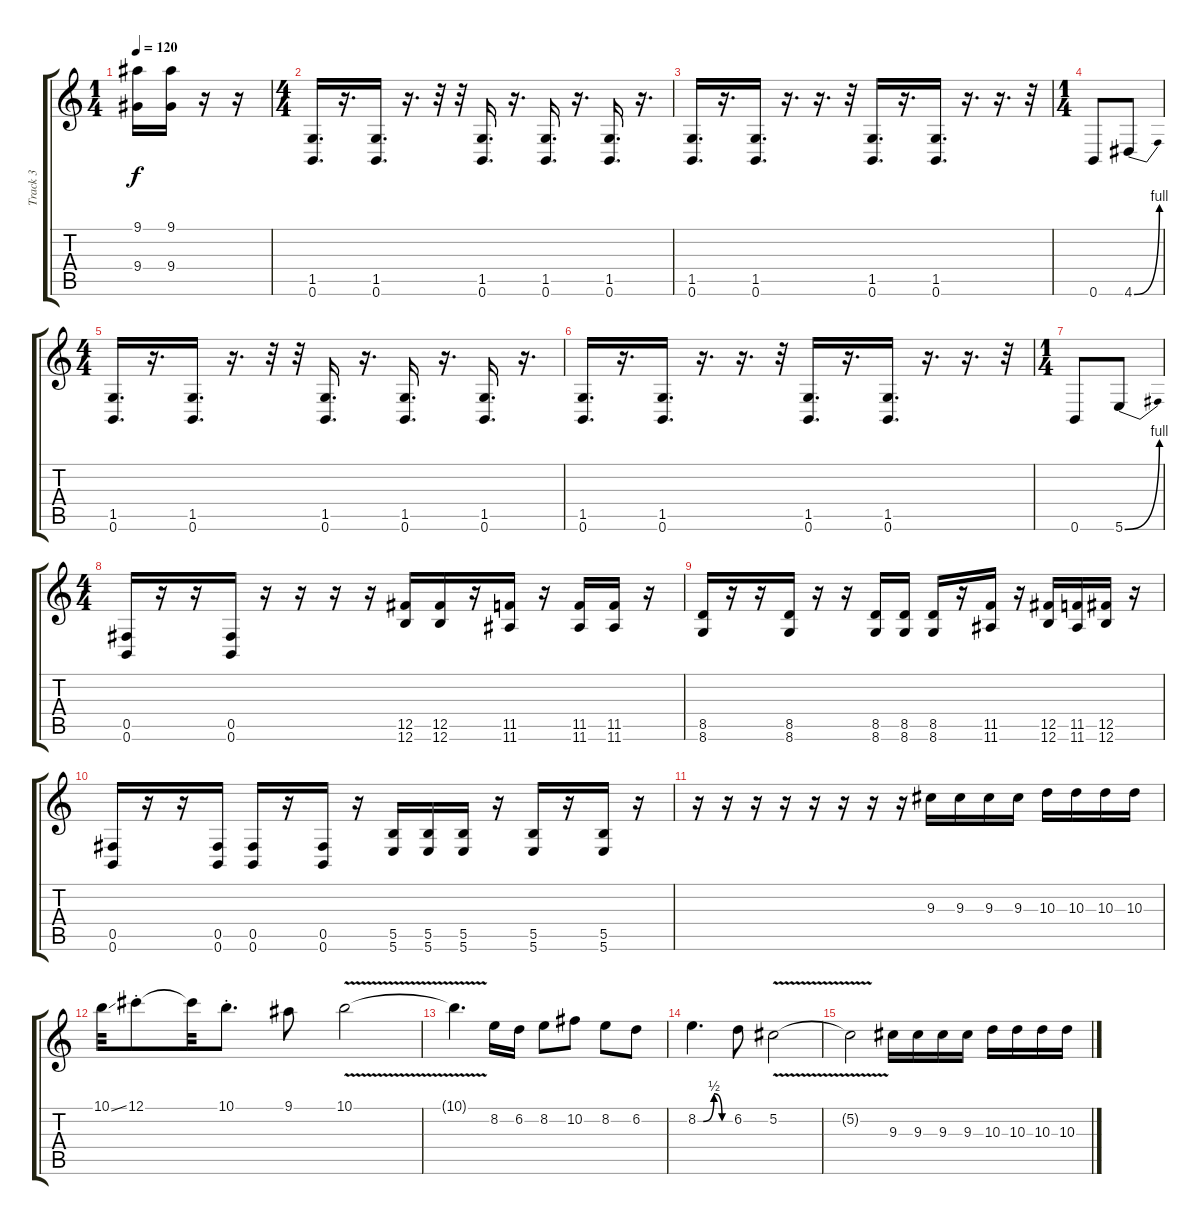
\track ("Track 3" "Track 3") {instrument distortionguitar}
\staff {score tabs}
\tuning (Db4 Ab3 E3 B2 Gb2 B1) {hide}
\ts (1 4)
\tempo 120
\clef g2
\ks c
(9.1 9.4).16{dy f} (9.1 9.4).16 r.16 r.16 |
\ts (4 4)
(1.5 0.6).16{d} r.16{d} (1.5 0.6).16{d} r.16{d} r.32 r.32 (1.5 0.6).16{d} r.16{d} (1.5 0.6).16{d} r.16{d} (1.5 0.6).16{d} r.16{d} |
(1.5 0.6).16{d} r.16{d} (1.5 0.6).16{d} r.16{d} r.16{d} r.32 (1.5 0.6).16{d} r.16{d} (1.5 0.6).16{d} r.16{d} r.16{d} r.32 |
\ts (1 4)
0.6.8 4.6{be (bend 0 0 60 4)}.8 |
\ts (4 4)
(1.5 0.6).16{d} r.16{d} (1.5 0.6).16{d} r.16{d} r.32 r.32 (1.5 0.6).16{d} r.16{d} (1.5 0.6).16{d} r.16{d} (1.5 0.6).16{d} r.16{d} |
(1.5 0.6).16{d} r.16{d} (1.5 0.6).16{d} r.16{d} r.16{d} r.32 (1.5 0.6).16{d} r.16{d} (1.5 0.6).16{d} r.16{d} r.16{d} r.32 |
\ts (1 4)
0.6.8 5.6{be (bend 0 0 60 4)}.8 |
\ts (4 4)
(0.5 0.6).16 r.16 r.16 (0.5 0.6).16 r.16 r.16 r.16 r.16 (12.5 12.6).16 (12.5 12.6).16 r.16 (11.5 11.6).16 r.16 (11.5 11.6).16 (11.5 11.6).16 r.16 |
(8.5 8.6).16 r.16 r.16 (8.5 8.6).16 r.16 r.16 (8.5 8.6).16 (8.5 8.6).16 (8.5 8.6).16 r.16 (11.5 11.6).16 r.16 (12.5 12.6).16 (11.5 11.6).16 (12.5 12.6).16 r.16 |
(0.5 0.6).16 r.16 r.16 (0.5 0.6).16 (0.5 0.6).16 r.16 (0.5 0.6).16 r.16 (5.5 5.6).16 (5.5 5.6).16 (5.5 5.6).16 r.16 (5.5 5.6).16 r.16 (5.5 5.6).16 r.16 |
r.16 r.16 r.16 r.16 r.16 r.16 r.16 r.16 9.3.16 9.3.16 9.3.16 9.3.16 10.3.16 10.3.16 10.3.16 10.3.16 |
10.1{ss}.32 12.1{st}.8 12.1{t}.32 10.1{st}.8{d} 9.1.8 10.1{v}.2 |
10.1{t}.4{d} 8.2.16 6.2.16 8.2.8 10.2.8 8.2.8 6.2.8 |
8.2{be (custom 0 0 10 0 30 2 45 0 60 0)}.4{d} 6.2.8 5.2{v}.2 |
5.2{t}.2 9.3.16 9.3.16 9.3.16 9.3.16 10.3.16 10.3.16 10.3.16 10.3.16
